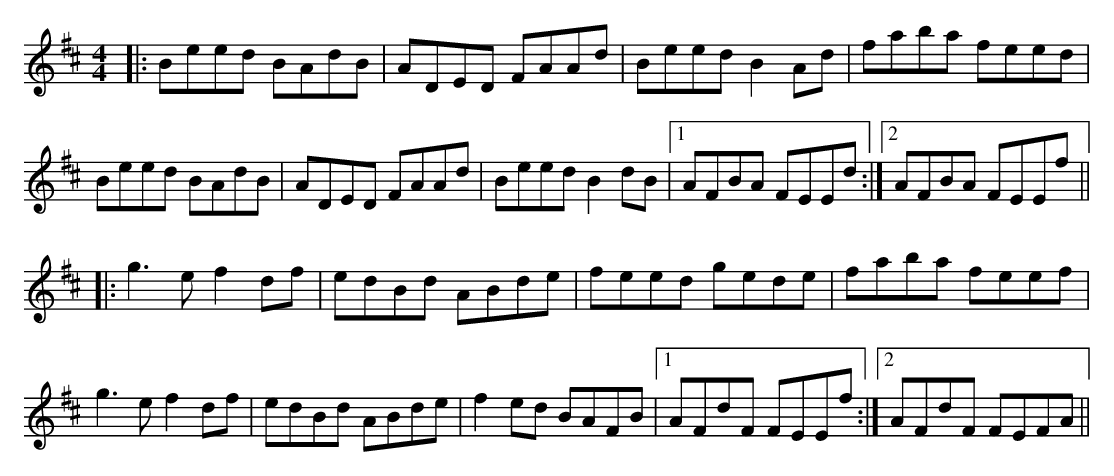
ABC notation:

X:1
M:4/4
K:D
|:Beed BAdB|ADED FAAd|Beed B2Ad|faba feed|
Beed BAdB|ADED FAAd|Beed B2dB|1 AFBA FEEd:|2 AFBA FEEf||
|:g3e f2df|edBd ABde|feed gede| faba feef|
g3e f2df|edBd ABde|f2ed BAFB|1 AFdF FEEf:|2 AFdF FEFA||
